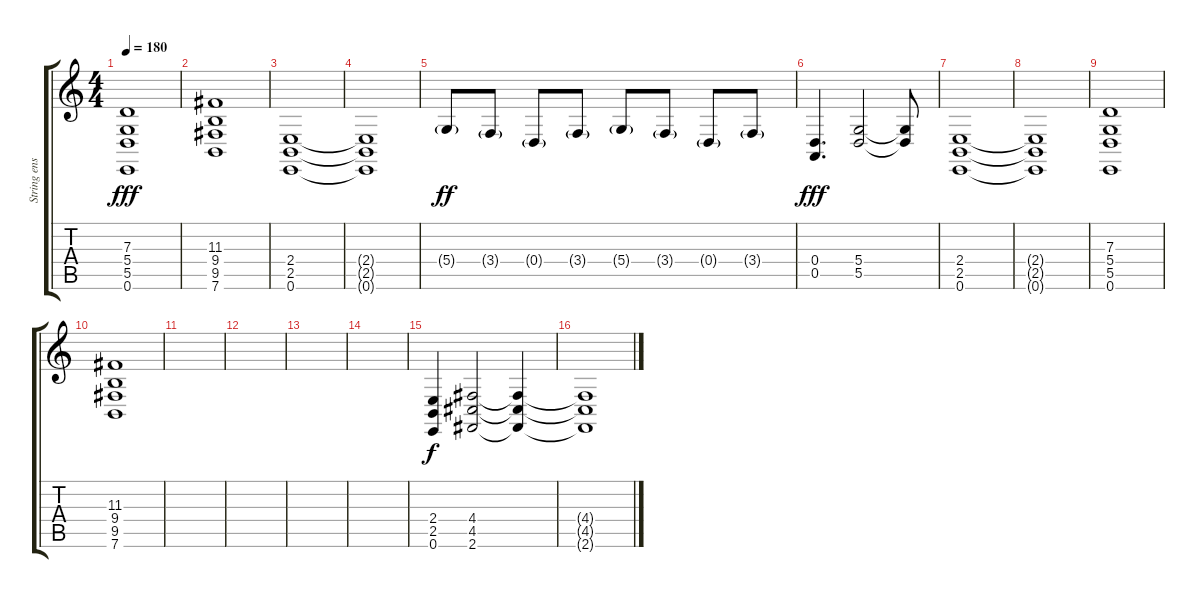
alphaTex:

\track ("String ensemble" "String ens") {instrument stringensemble1}
\staff {score tabs}
\tuning (E4 B3 G3 D3 A2 E2) {hide}
\ts (4 4)
\tempo 180
\clef g2
\ks c
(7.3 5.4 5.5 0.6).1{dy fff} |
(11.3 9.4 9.5 7.6).1 |
(2.4 2.5 0.6).1 |
(2.4{t} 2.5{t} 0.6{t}).1 |
5.4{g}.8{dy ff} 3.4{g}.8 0.4{g}.8 3.4{g}.8 5.4{g}.8 3.4{g}.8 0.4{g}.8 3.4{g}.8 |
(0.4 0.5).4{d dy fff} (5.4 5.5).2 (5.4{t} 5.5{t}).8 |
(2.4 2.5 0.6).1 |
(2.4{t} 2.5{t} 0.6{t}).1 |
(7.3 5.4 5.5 0.6).1 |
(11.3 9.4 9.5 7.6).1 |
|
|
|
|
(2.4 2.5 0.6).4{dy f} (4.4 4.5 2.6).2 (4.4{t} 4.5{t} 2.6{t}).4 |
(4.4{t} 4.5{t} 2.6{t}).1
